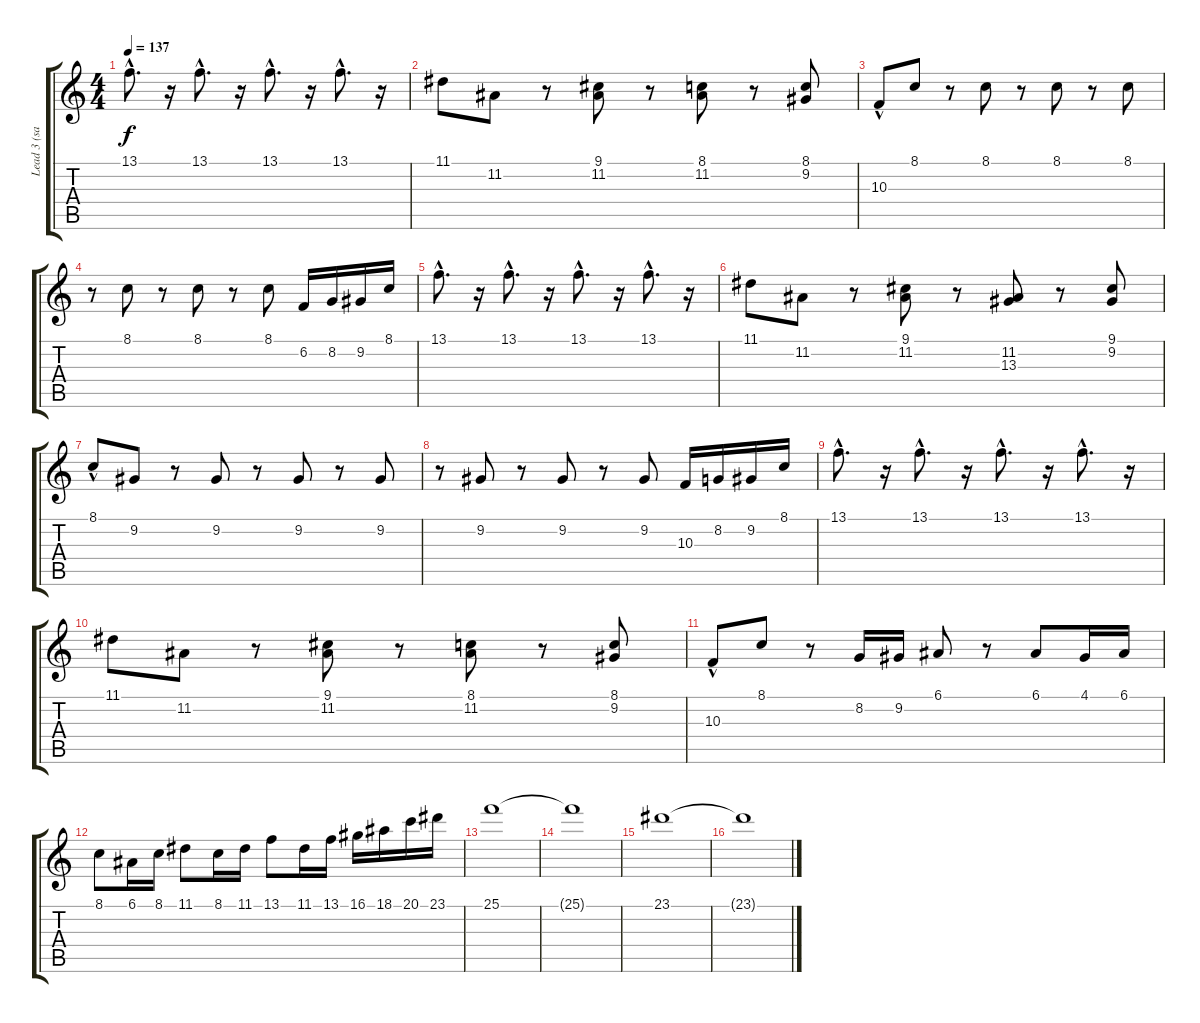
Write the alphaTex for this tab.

\track ("Lead 3 (sawtooth)" "Lead 3 (sa") {instrument lead2sawtooth}
\staff {score tabs}
\tuning (E4 B3 G3 D3 A2 E2) {hide}
\ts (4 4)
\tempo 137
\clef g2
\ks c
13.1{hac}.8{d dy f volume 10} r.16 13.1{hac}.8{d volume 8} r.16 13.1{hac}.8{d volume 7} r.16 13.1{hac}.8{d volume 6} r.16 |
11.1.8{volume 10} 11.2.8 r.8 (9.1 11.2).8 r.8 (8.1 11.2).8 r.8 (8.1 9.2).8 |
10.3{hac}.8{volume 10} 8.1.8{volume 10} r.8 8.1.8{volume 9} r.8 8.1.8{volume 8} r.8 8.1.8{volume 7} |
r.8 8.1.8{volume 6} r.8 8.1.8{volume 6} r.8 8.1.8{volume 5} 6.2.16{volume 5} 8.2.16{volume 4} 9.2.16{volume 4} 8.1.16 |
13.1{hac}.8{d volume 10} r.16 13.1{hac}.8{d volume 8} r.16 13.1{hac}.8{d volume 7} r.16 13.1{hac}.8{d volume 6} r.16 |
11.1.8{volume 10} 11.2.8 r.8 (9.1 11.2).8 r.8 (11.2 13.3).8 r.8 (9.1 9.2).8 |
8.1{hac}.8{volume 10} 9.2.8{volume 10} r.8 9.2.8{volume 9} r.8 9.2.8{volume 8} r.8 9.2.8{volume 7} |
r.8 9.2.8{volume 6} r.8 9.2.8{volume 6} r.8 9.2.8{volume 5} 10.3.16{volume 5} 8.2.16{volume 4} 9.2.16{volume 10} 8.1.16 |
13.1{hac}.8{d volume 10} r.16 13.1{hac}.8{d volume 8} r.16 13.1{hac}.8{d volume 7} r.16 13.1{hac}.8{d volume 6} r.16 |
11.1.8{volume 10} 11.2.8 r.8 (9.1 11.2).8 r.8 (8.1 11.2).8 r.8 (8.1 9.2).8 |
10.3{hac}.8{volume 10} 8.1.8{volume 10} r.8 8.2.16{volume 10} 9.2.16{volume 10} 6.1.8{volume 10} r.8 6.1.8{volume 11} 4.1.16{volume 11} 6.1.16{volume 11} |
8.1.8{volume 11} 6.1.16{volume 11} 8.1.16 11.1.8{volume 11} 8.1.16{volume 12} 11.1.16{volume 12} 13.1.8{volume 12} 11.1.16{volume 12} 13.1.16 16.1.16{volume 12} 18.1.16{volume 12} 20.1.16 23.1.16{volume 12} |
25.1.1{volume 12 balance 8} |
25.1{t}.1 |
23.1.1{volume 10} |
23.1{t}.1
